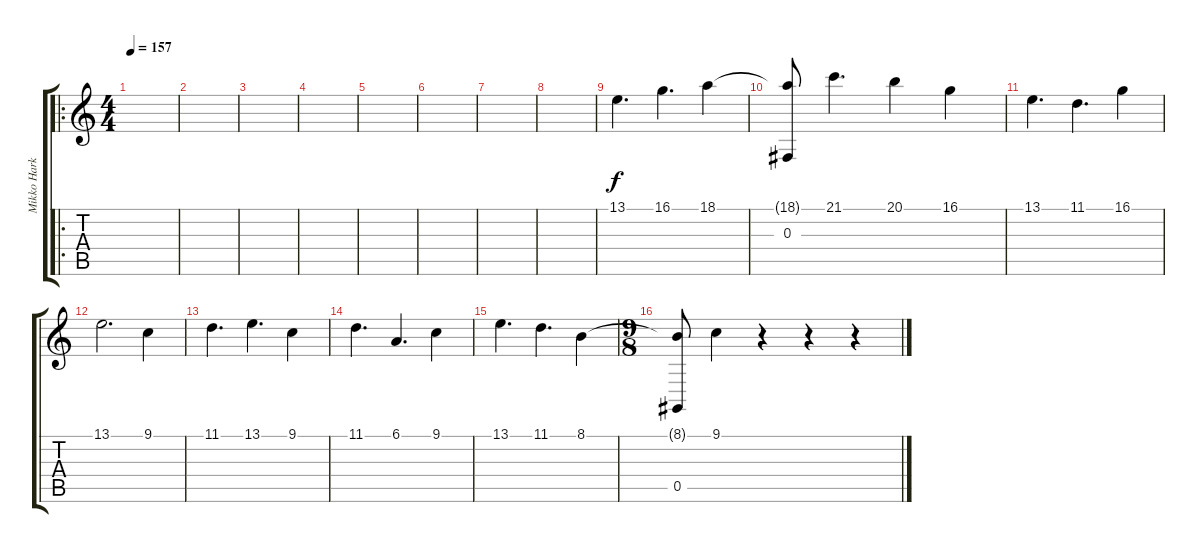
\track ("Mikko Harkin Lead" "Mikko Hark") {instrument lead2sawtooth}
\staff {score tabs}
\tuning (Eb4 Bb3 Gb3 Db3 Ab2 Eb2) {hide}
\ro
\ts (4 4)
\tempo 157
\clef g2
\ks c
|
|
|
|
|
|
|
|
13.1.4{d} 16.1.4{d} 18.1.4 |
(18.1{t} 0.3).8 21.1.4{d} 20.1.4 16.1.4 |
13.1.4{d} 11.1.4{d} 16.1.4 |
13.1.2{d} 9.1.4 |
11.1.4{d} 13.1.4{d} 9.1.4 |
11.1.4{d} 6.1.4{d} 9.1.4 |
13.1.4{d} 11.1.4{d} 8.1.4 |
\ts (9 8)
(8.1{t} 0.5).8 9.1.4 r.4 r.4 r.4
